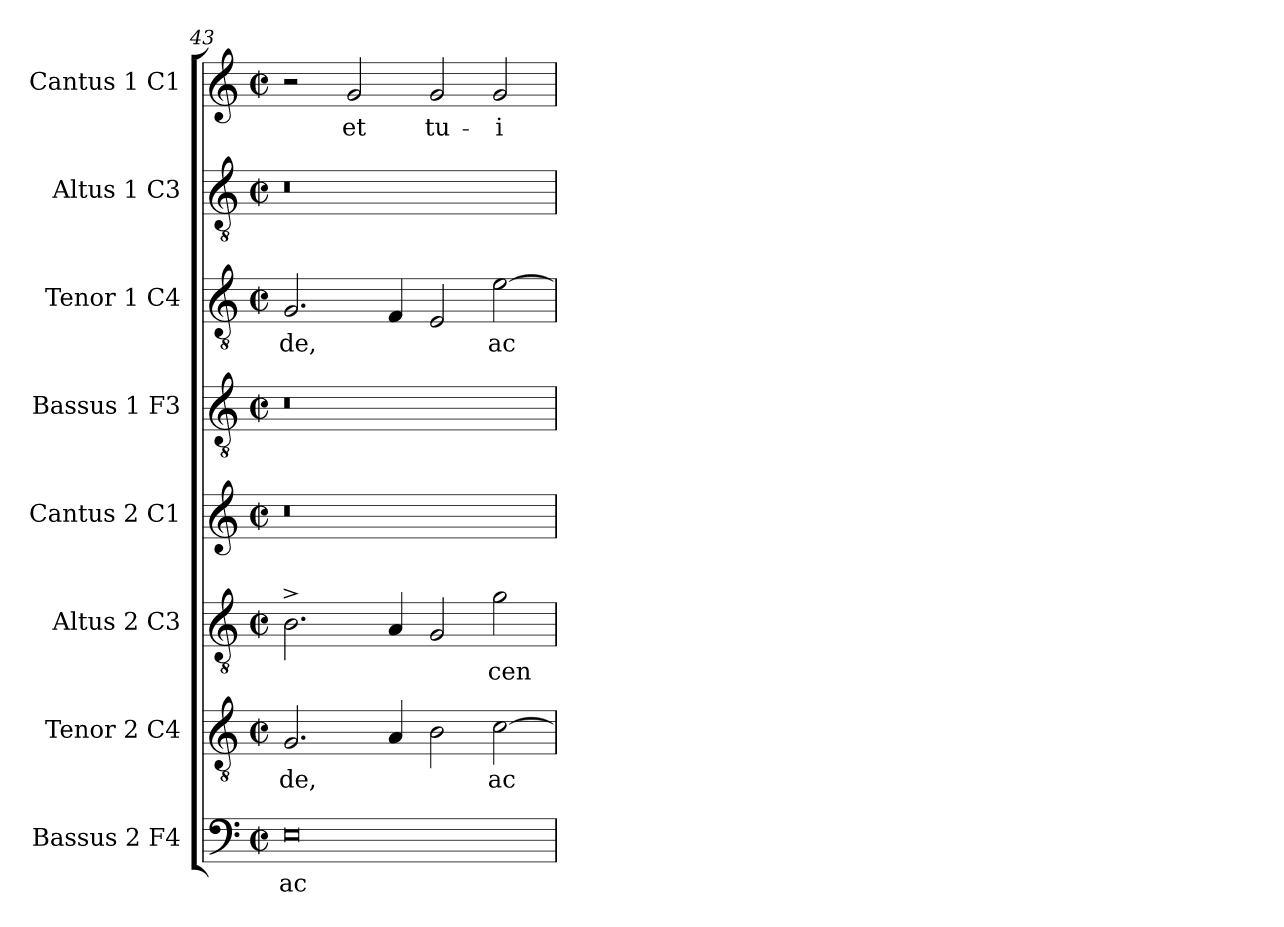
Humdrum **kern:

**kern	**text	**kern	**text	**kern	**text	**kern	**kern	**kern	**text	**kern	**kern	**text
*part8	*part8	*part7	*part7	*part6	*part6	*part5	*part4	*part3	*part3	*part2	*part1	*part1
*staff8	*staff8	*staff7	*staff7	*staff6	*staff6	*staff5	*staff4	*staff3	*staff3	*staff2	*staff1	*staff1
*I"Bassus 2  F4	*	*I"Tenor 2  C4	*	*I"Altus 2  C3	*	*I"Cantus 2  C1	*I"Bassus 1  F3	*I"Tenor 1  C4	*	*I"Altus 1  C3	*I"Cantus 1  C1	*
*I'B2	*	*I'T2	*	*I'A2	*	*I'C2	*I'B1	*I'T1	*	*I'A1	*I'C1	*
*clefF4	*	*clefGv2	*	*clefGv2	*	*clefG2	*clefGv2	*clefGv2	*	*clefGv2	*clefG2	*
*M2/2	*	*M2/2	*	*M2/2	*	*M2/2	*M2/2	*M2/2	*	*M2/2	*M2/2	*
*met(c|)	*	*met(c|)	*	*met(c|)	*	*met(c|)	*met(c|)	*met(c|)	*	*met(c|)	*met(c|)	*
=43	=43	=43	=43	=43	=43	=43	=43	=43	=43	=43	=43	=43
!	!LO:LY:b:cj	!	!LO:LY:b:cj	!	!	!	!	!	!LO:LY:b:cj	!	!	!
0E	ac-	2.G/	-de,	2.B^<\	.	0r	0r	2.G/	-de,	0r	2r	.
!	!	!	!	!	!	!	!	!	!	!	!	!LO:LY:b:cj
.	.	.	.	.	.	.	.	.	.	.	2g/	et
.	.	4A/	.	4A/	.	.	.	4F/	.	.	.	.
!	!	!	!	!	!	!	!	!	!	!	!	!LO:LY:b:cj
.	.	2B\	.	2G/	.	.	.	2E/	.	.	2g/	tu-
!	!	!	!LO:LY:b:cj	!	!LO:LY:b:cj	!	!	!	!LO:LY:b:cj	!	!	!LO:LY:b:cj
.	.	[>2c\	ac-	2g\	-cen-	.	.	[>2e\	ac-	.	2g/	-i
=	=	=	=	=	=	=	=	=	=	=	=	=
*-	*-	*-	*-	*-	*-	*-	*-	*-	*-	*-	*-	*-
